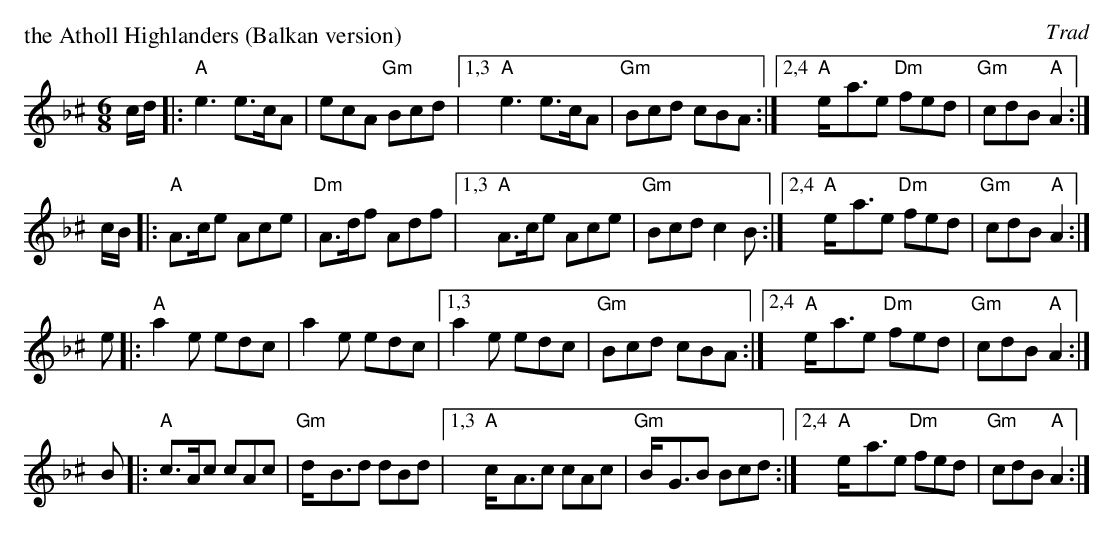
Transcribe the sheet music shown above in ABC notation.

X:1
P: the Atholl Highlanders (Balkan version)
O: Trad
M: 6/8
L: 1/8
K: APhr^c
c/d/ |: "A"e3  e>cA  |     ecA "Gm"Bcd |1,3 "A"e3   e>cA | "Gm"Bcd   cBA :|2,4 "A"e-<ae "Dm"fed | "Gm"cdB "A"A2 :|
c/B/ |: "A"A>ce Ace  | "Dm"A>df    Adf |1,3 "A"A>ce  Ace | "Gm"Bcd   c2B :|2,4 "A"e-<ae "Dm"fed | "Gm"cdB "A"A2 :|
 e   |: "A"a2e  edc  |     a2e     edc |1,3    a2e   edc | "Gm"Bcd   cBA :|2,4 "A"e-<ae "Dm"fed | "Gm"cdB "A"A2 :|
 B   |: "A"c>Ac cAc  | "Gm"d-<Bd   dBd |1,3 "A"c-<Ac cAc | "Gm"B-<GB Bcd :|2,4 "A"e-<ae "Dm"fed | "Gm"cdB "A"A2 :|
